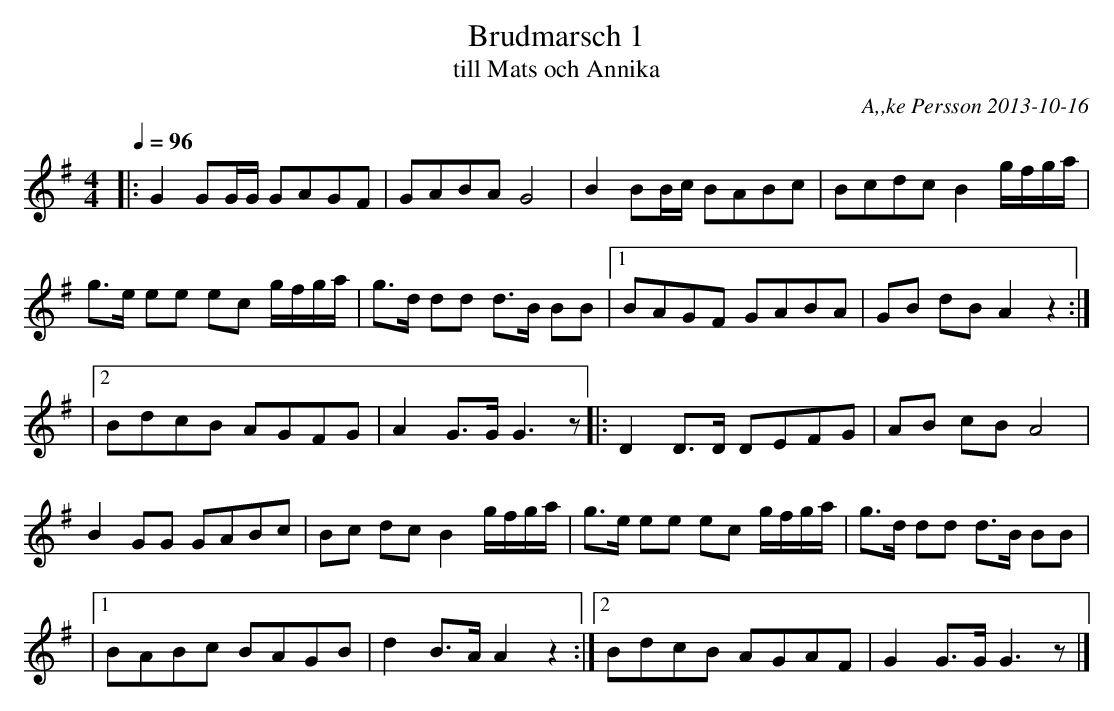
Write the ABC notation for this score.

X:1
T:Brudmarsch 1
T:till Mats och Annika
O:A,,ke Persson 2013-10-16
O:Lund, Skne
Q:1/4=96
M:4/4
L:1/8
K:G
|: G2 GG/G/ GAGF | GABA G4 | B2 BB/c/ BABc | Bcdc B2 g/f/g/a/ |
g>e ee ec g/f/g/a/ | g>d dd d>B BB |1 BAGF GABA | GB dB A2 z2 :|
|2 BdcB AGFG | A2 G>G G2>z2 |: D2 D>D DEFG | AB cB A4 |
B2 GG GABc  | Bc dc B2 g/f/g/a/ | g>e ee ec g/f/g/a/ | g>d dd d>B BB |
|1 BABc BAGB | d2 B>A A2 z2 :|2 BdcB AGAF | G2 G>G G2>z2 |]
